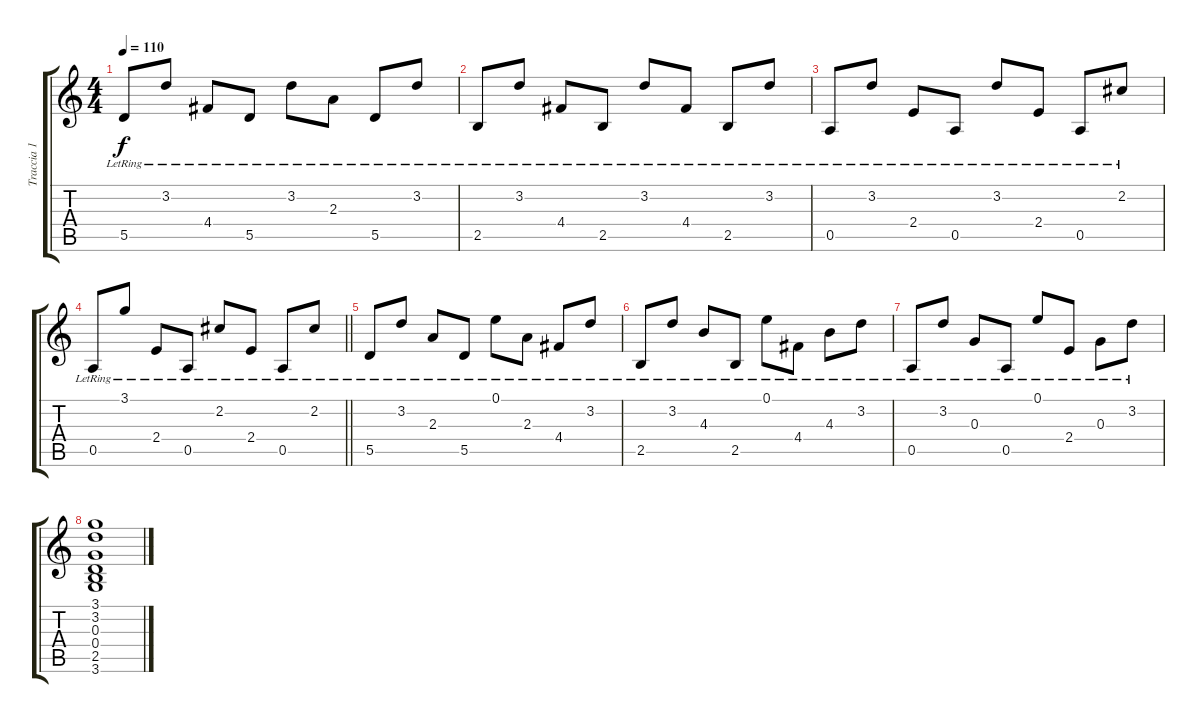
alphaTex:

\track ("Traccia 1" "Traccia 1") {instrument acousticguitarsteel}
\staff {score tabs}
\tuning (E4 B3 G3 D3 A2 E2) {hide}
\ts (4 4)
\tempo 110
\clef g2
\ks c
5.5{lr}.8{dy f} 3.2{lr}.8 4.4{lr}.8 5.5{lr}.8 3.2{lr}.8 2.3{lr}.8 5.5{lr}.8 3.2{lr}.8 |
2.5{lr}.8 3.2{lr}.8 4.4{lr}.8 2.5{lr}.8 3.2{lr}.8 4.4{lr}.8 2.5{lr}.8 3.2{lr}.8 |
0.5{lr}.8 3.2{lr}.8 2.4{lr}.8 0.5{lr}.8 3.2{lr}.8 2.4{lr}.8 0.5{lr}.8 2.2{lr}.8 |
\barLineRight lightlight
0.5{lr}.8 3.1{lr}.8 2.4{lr}.8 0.5{lr}.8 2.2{lr}.8 2.4{lr}.8 0.5{lr}.8 2.2{lr}.8 |
5.5{lr}.8 3.2{lr}.8 2.3{lr}.8 5.5{lr}.8 0.1{lr}.8 2.3{lr}.8 4.4{lr}.8 3.2{lr}.8 |
2.5{lr}.8 3.2{lr}.8 4.3{lr}.8 2.5{lr}.8 0.1{lr}.8 4.4{lr}.8 4.3{lr}.8 3.2{lr}.8 |
0.5{lr}.8 3.2{lr}.8 0.3{lr}.8 0.5{lr}.8 0.1{lr}.8 2.4{lr}.8 0.3{lr}.8 3.2{lr}.8 |
(3.1 3.2 0.3 0.4 2.5 3.6).1
